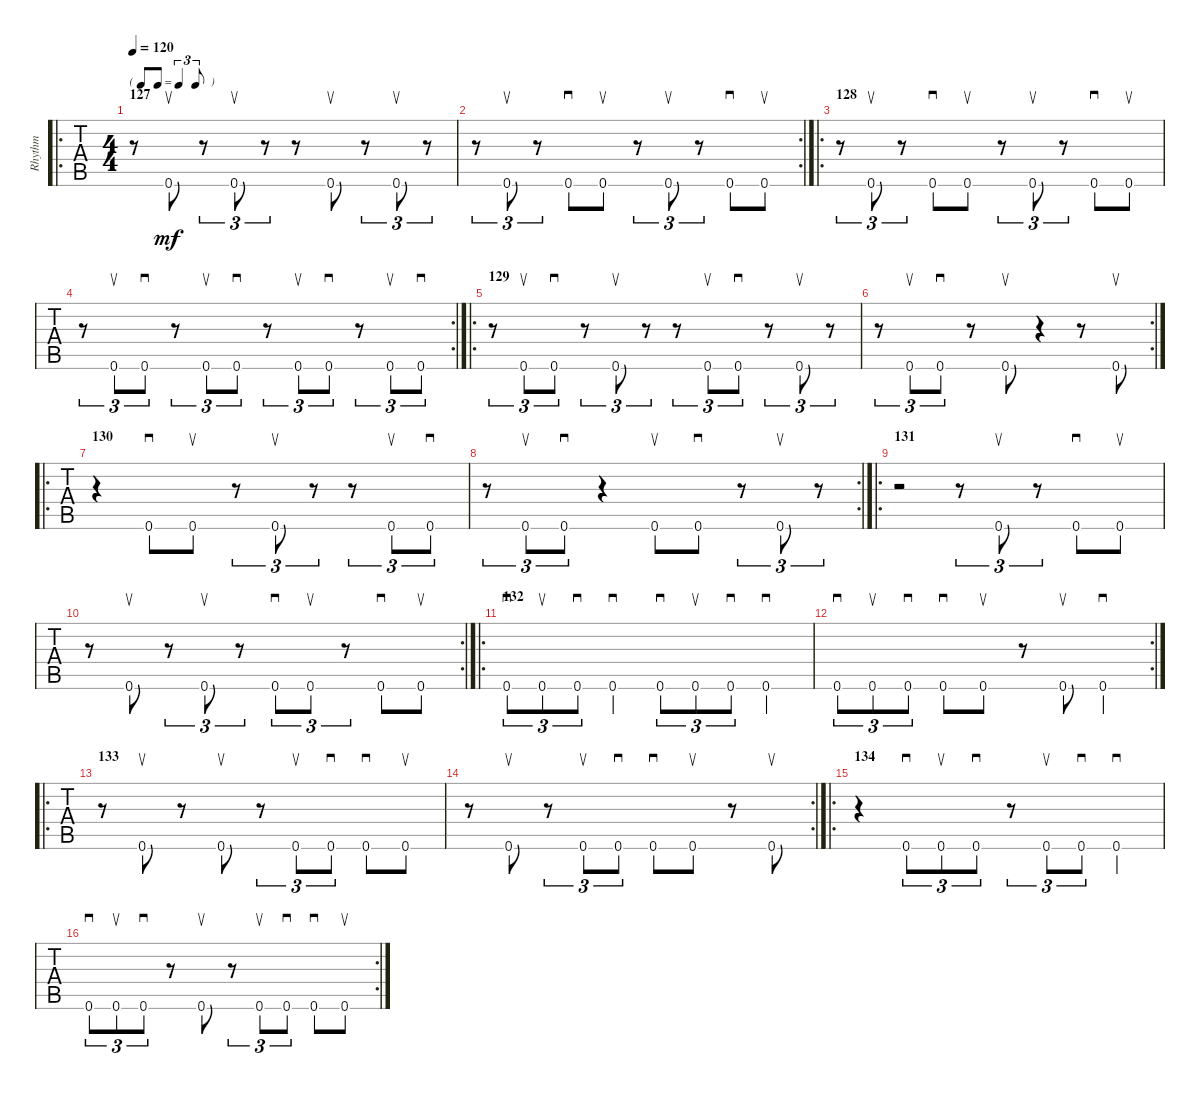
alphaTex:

\track ("Rhythm" "Rhythm") {instrument acousticguitarsteel}
\staff {tabs}
\tuning (E4 B3 G3 D3 A2 E2) {hide}
\ro
\ts (4 4)
\tf triplet8th
\section ("" "127")
\tempo 120
\clef g2
\ks c
r.8{dy fff} 0.6.8{su dy mf} r.8{tu (3 2)} 0.6.8{su tu (3 2)} r.8{tu (3 2)} r.8 0.6.8{su} r.8{tu (3 2)} 0.6.8{su tu (3 2)} r.8{tu (3 2)} |
\rc 2
r.8{tu (3 2)} 0.6.8{su tu (3 2)} r.8{tu (3 2)} 0.6.8{sd} 0.6.8{su} r.8{tu (3 2)} 0.6.8{su tu (3 2)} r.8{tu (3 2)} 0.6.8{sd} 0.6.8{su} |
\ro
\section ("" "128")
r.8{tu (3 2)} 0.6.8{su tu (3 2)} r.8{tu (3 2)} 0.6.8{sd} 0.6.8{su} r.8{tu (3 2)} 0.6.8{su tu (3 2)} r.8{tu (3 2)} 0.6.8{sd} 0.6.8{su} |
\rc 2
r.8{tu (3 2)} 0.6.8{su tu (3 2)} 0.6.8{sd tu (3 2)} r.8{tu (3 2)} 0.6.8{su tu (3 2)} 0.6.8{sd tu (3 2)} r.8{tu (3 2)} 0.6.8{su tu (3 2)} 0.6.8{sd tu (3 2)} r.8{tu (3 2)} 0.6.8{su tu (3 2)} 0.6.8{sd tu (3 2)} |
\ro
\section ("" "129")
r.8{tu (3 2)} 0.6.8{su tu (3 2)} 0.6.8{sd tu (3 2)} r.8{tu (3 2)} 0.6.8{su tu (3 2)} r.8{tu (3 2)} r.8{tu (3 2)} 0.6.8{su tu (3 2)} 0.6.8{sd tu (3 2)} r.8{tu (3 2)} 0.6.8{su tu (3 2)} r.8{tu (3 2)} |
\rc 2
r.8{tu (3 2)} 0.6.8{su tu (3 2)} 0.6.8{sd tu (3 2)} r.8 0.6.8{su} r.4 r.8 0.6.8{su} |
\ro
\section ("" "130")
r.4 0.6.8{sd} 0.6.8{su} r.8{tu (3 2)} 0.6.8{su tu (3 2)} r.8{tu (3 2)} r.8{tu (3 2)} 0.6.8{su tu (3 2)} 0.6.8{sd tu (3 2)} |
\rc 2
r.8{tu (3 2)} 0.6.8{su tu (3 2)} 0.6.8{sd tu (3 2)} r.4 0.6.8{su} 0.6.8{sd} r.8{tu (3 2)} 0.6.8{su tu (3 2)} r.8{tu (3 2)} |
\ro
\section ("" "131")
r.2 r.8{tu (3 2)} 0.6.8{su tu (3 2)} r.8{tu (3 2)} 0.6.8{sd} 0.6.8{su} |
\rc 2
r.8 0.6.8{su} r.8{tu (3 2)} 0.6.8{su tu (3 2)} r.8{tu (3 2)} 0.6.8{sd tu (3 2)} 0.6.8{su tu (3 2)} r.8{tu (3 2)} 0.6.8{sd} 0.6.8{su} |
\ro
\section ("" "132")
0.6.8{sd tu (3 2)} 0.6.8{su tu (3 2)} 0.6.8{sd tu (3 2)} 0.6.4{sd} 0.6.8{sd tu (3 2)} 0.6.8{su tu (3 2)} 0.6.8{sd tu (3 2)} 0.6.4{sd} |
\rc 2
0.6.8{sd tu (3 2)} 0.6.8{su tu (3 2)} 0.6.8{sd tu (3 2)} 0.6.8{sd} 0.6.8{su} r.8 0.6.8{su} 0.6.4{sd} |
\ro
\section ("" "133")
r.8 0.6.8{su} r.8 0.6.8{su} r.8{tu (3 2)} 0.6.8{su tu (3 2)} 0.6.8{sd tu (3 2)} 0.6.8{sd} 0.6.8{su} |
\rc 2
r.8 0.6.8{su} r.8{tu (3 2)} 0.6.8{su tu (3 2)} 0.6.8{sd tu (3 2)} 0.6.8{sd} 0.6.8{su} r.8 0.6.8{su} |
\ro
\section ("" "134")
r.4 0.6.8{sd tu (3 2)} 0.6.8{su tu (3 2)} 0.6.8{sd tu (3 2)} r.8{tu (3 2)} 0.6.8{su tu (3 2)} 0.6.8{sd tu (3 2)} 0.6.4{sd} |
\rc 2
0.6.8{sd tu (3 2)} 0.6.8{su tu (3 2)} 0.6.8{sd tu (3 2)} r.8 0.6.8{su} r.8{tu (3 2)} 0.6.8{su tu (3 2)} 0.6.8{sd tu (3 2)} 0.6.8{sd} 0.6.8{su}
